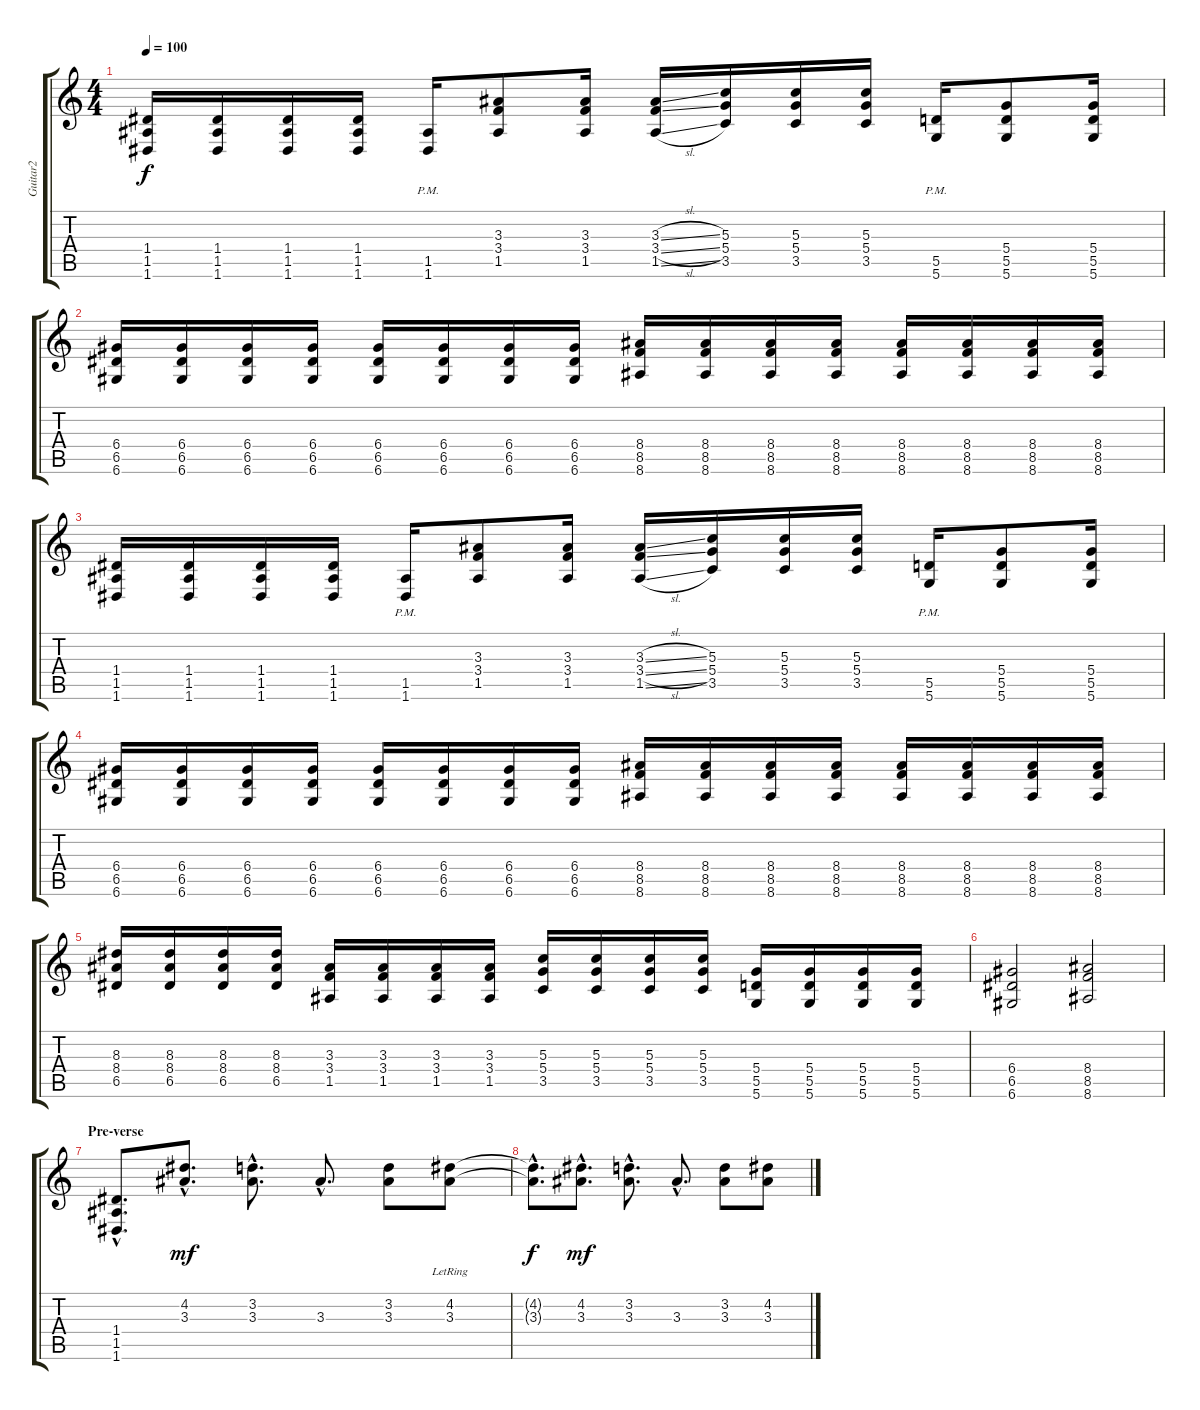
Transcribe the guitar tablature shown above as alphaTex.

\track ("Guitar2" "Guitar2") {instrument distortionguitar}
\staff {score tabs}
\tuning (E4 B3 G3 D3 A2 D2) {hide}
\ts (4 4)
\tempo 100
\clef g2
\ks c
(1.4 1.5 1.6).16{dy f} (1.4 1.5 1.6).16 (1.4 1.5 1.6).16 (1.4 1.5 1.6).16 (1.5{pm} 1.6{pm}).16 (3.3 3.4 1.5).8 (3.3 3.4 1.5).16 (3.3{sl} 3.4{sl} 1.5{sl}).16 (5.3 5.4 3.5).16 (5.3 5.4 3.5).16 (5.3 5.4 3.5).16 (5.5{pm} 5.6{pm}).16 (5.4 5.5 5.6).8 (5.4 5.5 5.6).16 |
(6.4 6.5 6.6).16 (6.4 6.5 6.6).16 (6.4 6.5 6.6).16 (6.4 6.5 6.6).16 (6.4 6.5 6.6).16 (6.4 6.5 6.6).16 (6.4 6.5 6.6).16 (6.4 6.5 6.6).16 (8.4 8.5 8.6).16 (8.4 8.5 8.6).16 (8.4 8.5 8.6).16 (8.4 8.5 8.6).16 (8.4 8.5 8.6).16 (8.4 8.5 8.6).16 (8.4 8.5 8.6).16 (8.4 8.5 8.6).16 |
(1.4 1.5 1.6).16 (1.4 1.5 1.6).16 (1.4 1.5 1.6).16 (1.4 1.5 1.6).16 (1.5{pm} 1.6{pm}).16 (3.3 3.4 1.5).8 (3.3 3.4 1.5).16 (3.3{sl} 3.4{sl} 1.5{sl}).16 (5.3 5.4 3.5).16 (5.3 5.4 3.5).16 (5.3 5.4 3.5).16 (5.5{pm} 5.6{pm}).16 (5.4 5.5 5.6).8 (5.4 5.5 5.6).16 |
(6.4 6.5 6.6).16 (6.4 6.5 6.6).16 (6.4 6.5 6.6).16 (6.4 6.5 6.6).16 (6.4 6.5 6.6).16 (6.4 6.5 6.6).16 (6.4 6.5 6.6).16 (6.4 6.5 6.6).16 (8.4 8.5 8.6).16 (8.4 8.5 8.6).16 (8.4 8.5 8.6).16 (8.4 8.5 8.6).16 (8.4 8.5 8.6).16 (8.4 8.5 8.6).16 (8.4 8.5 8.6).16 (8.4 8.5 8.6).16 |
(8.3 8.4 6.5).16 (8.3 8.4 6.5).16 (8.3 8.4 6.5).16 (8.3 8.4 6.5).16 (3.3 3.4 1.5).16 (3.3 3.4 1.5).16 (3.3 3.4 1.5).16 (3.3 3.4 1.5).16 (5.3 5.4 3.5).16 (5.3 5.4 3.5).16 (5.3 5.4 3.5).16 (5.3 5.4 3.5).16 (5.4 5.5 5.6).16 (5.4 5.5 5.6).16 (5.4 5.5 5.6).16 (5.4 5.5 5.6).16 |
(6.4 6.5 6.6).2 (8.4 8.5 8.6).2 |
\section ("" "Pre-verse")
(1.4{hac} 1.5{hac} 1.6{hac}).8{d} (4.2{hac} 3.3{hac}).8{d dy mf} (3.2{hac} 3.3{hac}).8{d} 3.3{hac}.8{d} (3.2 3.3).8 (4.2{lr} 3.3{lr}).8 |
(4.2{hac t} 3.3{hac t}).8{d dy f} (4.2{hac} 3.3{hac}).8{d dy mf} (3.2{hac} 3.3{hac}).8{d} 3.3{hac}.8{d} (3.2 3.3).8 (4.2 3.3).8
